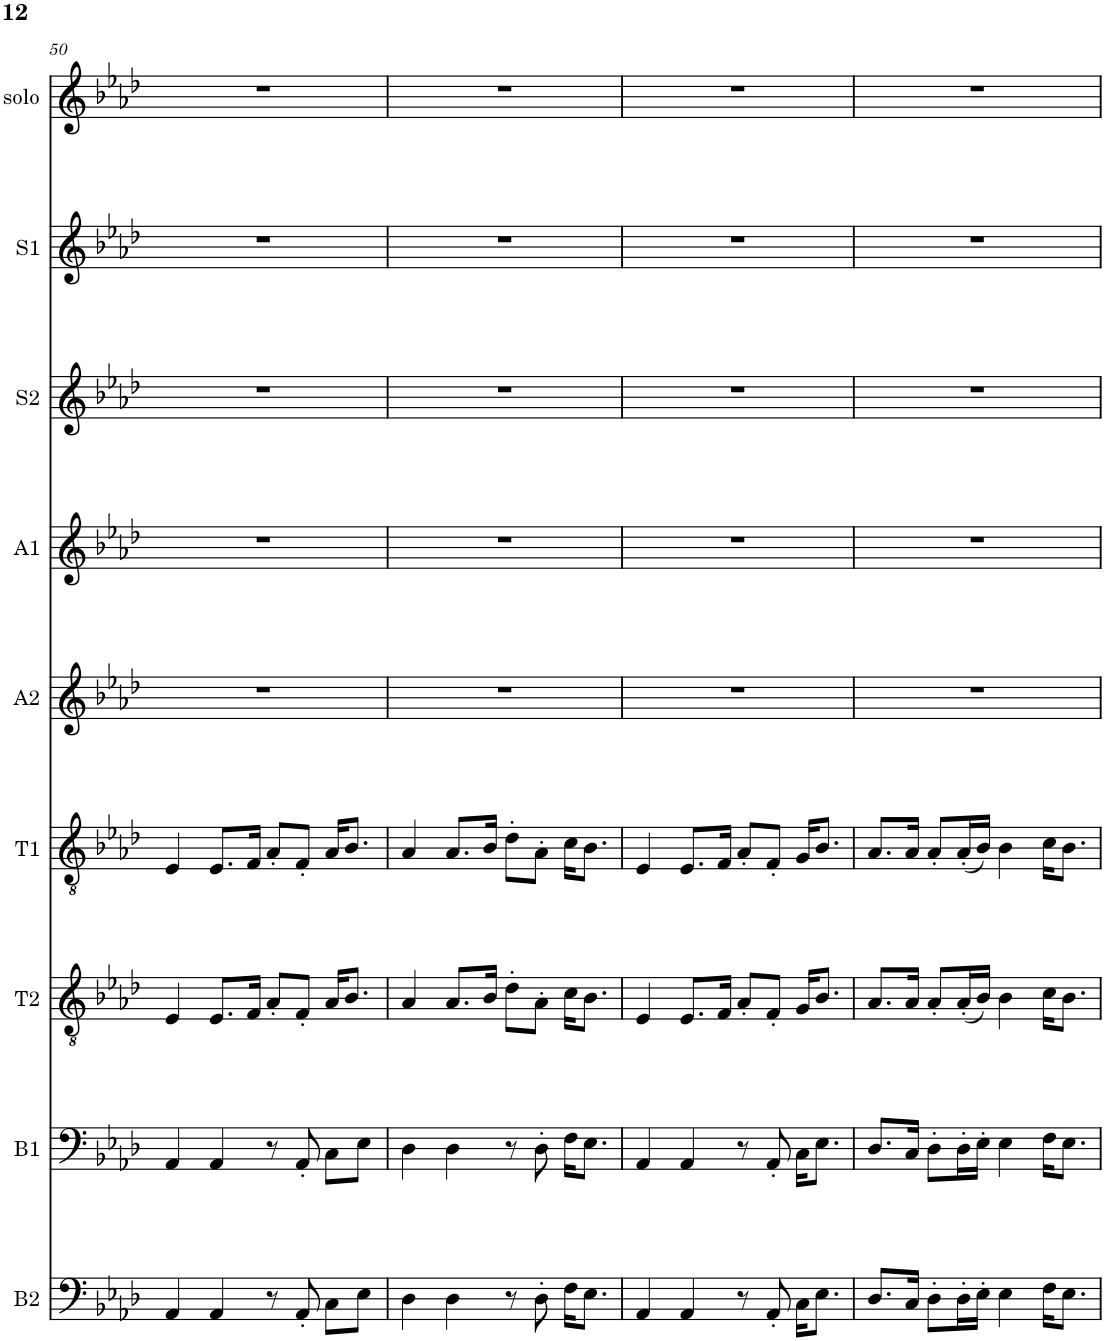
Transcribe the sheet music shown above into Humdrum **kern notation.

**kern	**kern	**kern	**kern	**kern	**kern	**kern	**kern	**kern
*part9	*part8	*part7	*part6	*part5	*part4	*part3	*part2	*part1
*staff9	*staff8	*staff7	*staff6	*staff5	*staff4	*staff3	*staff2	*staff1
*I"B2	*I"B1	*I"T2	*I"T1	*I"A2	*I"A1	*I"S2	*I"S1	*I"solo
*I'B2	*I'B1	*I'T2	*I'T1	*I'A2	*I'A1	*I'S2	*I'S1	*I'solo
!!LO:PB:g=z
*clefF4	*clefF4	*clefGv2	*clefGv2	*clefG2	*clefG2	*clefG2	*clefG2	*clefG2
*k[b-e-a-d-]	*k[b-e-a-d-]	*k[b-e-a-d-]	*k[b-e-a-d-]	*k[b-e-a-d-]	*k[b-e-a-d-]	*k[b-e-a-d-]	*k[b-e-a-d-]	*k[b-e-a-d-]
*M4/4	*M4/4	*M4/4	*M4/4	*M4/4	*M4/4	*M4/4	*M4/4	*M4/4
=50	=50	=50	=50	=50	=50	=50	=50	=50
4AA-/	4AA-/	4E-/	4E-/	1r	1r	1r	1r	1r
4AA-/	4AA-/	8.E-/L	8.E-/L	.	.	.	.	.
.	.	16F/Jk	16F/Jk	.	.	.	.	.
8r	8r	8A-'</L	8A-'</L	.	.	.	.	.
8AA-'</	8AA-'</	8F'</J	8F'</J	.	.	.	.	.
8C\L	8C\L	16A-/KL	16A-/KL	.	.	.	.	.
.	.	8.B-/J	8.B-/J	.	.	.	.	.
8E-\J	8E-\J	.	.	.	.	.	.	.
=51	=51	=51	=51	=51	=51	=51	=51	=51
4D-\	4D-\	4A-/	4A-/	1r	1r	1r	1r	1r
4D-\	4D-\	8.A-/L	8.A-/L	.	.	.	.	.
.	.	16B-/Jk	16B-/Jk	.	.	.	.	.
8r	8r	8d-'>\L	8d-'>\L	.	.	.	.	.
8D-'>\	8D-'>\	8A-'>\J	8A-'>\J	.	.	.	.	.
16F\KL	16F\KL	16c\KL	16c\KL	.	.	.	.	.
8.E-\J	8.E-\J	8.B-\J	8.B-\J	.	.	.	.	.
=52	=52	=52	=52	=52	=52	=52	=52	=52
4AA-/	4AA-/	4E-/	4E-/	1r	1r	1r	1r	1r
4AA-/	4AA-/	8.E-/L	8.E-/L	.	.	.	.	.
.	.	16F/Jk	16F/Jk	.	.	.	.	.
8r	8r	8A-'</L	8A-'</L	.	.	.	.	.
8AA-'</	8AA-'</	8F'</J	8F'</J	.	.	.	.	.
16C\KL	16C\KL	16G/KL	16G/KL	.	.	.	.	.
8.E-\J	8.E-\J	8.B-/J	8.B-/J	.	.	.	.	.
=53	=53	=53	=53	=53	=53	=53	=53	=53
8.D-/L	8.D-/L	8.A-/L	8.A-/L	1r	1r	1r	1r	1r
16C/Jk	16C/Jk	16A-/Jk	16A-/Jk	.	.	.	.	.
8D-'>\L	8D-'>\L	8A-'</L	8A-'</L	.	.	.	.	.
16D-'>\L	16D-'>\L	(<16A-'</L	(<16A-'</L	.	.	.	.	.
16E-'>\JJ	16E-'>\JJ	16B-/JJ)	16B-/JJ)	.	.	.	.	.
4E-\	4E-\	4B-\	4B-\	.	.	.	.	.
16F\KL	16F\KL	16c\KL	16c\KL	.	.	.	.	.
8.E-\J	8.E-\J	8.B-\J	8.B-\J	.	.	.	.	.
=	=	=	=	=	=	=	=	=
*-	*-	*-	*-	*-	*-	*-	*-	*-
